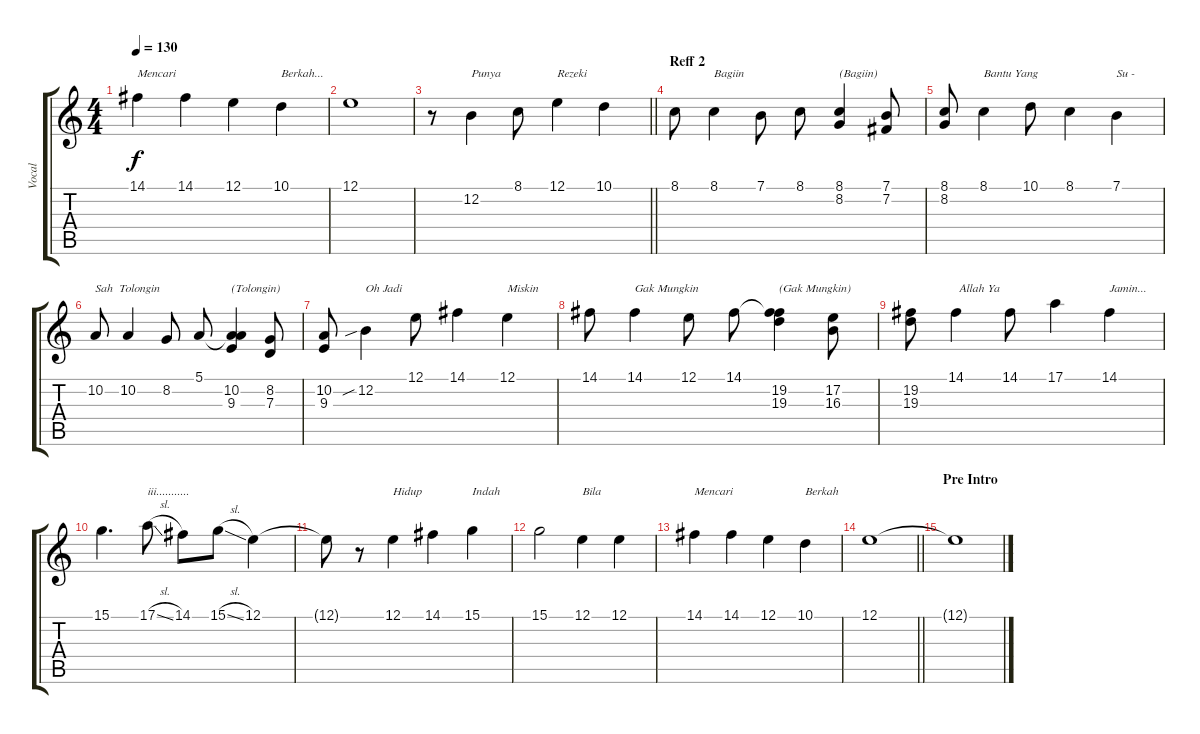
\track ("Vocal" "Vocal") {instrument lead1square}
\staff {score tabs}
\tuning (E4 B3 G3 D3 A2 E2) {hide}
\ts (4 4)
\tempo 130
\clef g2
\ks c
14.1.4{txt "Mencari" dy f} 14.1.4 12.1.4 10.1.4{txt "Berkah..."} |
12.1.1 |
\barLineRight lightlight
r.8 12.2.4{txt "Punya"} 8.1.8 12.1.4{txt "Rezeki"} 10.1.4 |
\section ("" "Reff 2")
8.1.8 8.1.4{txt "Bagiin"} 7.1.8 8.1.8 (8.1 8.2).4{txt "(Bagiin)"} (7.1 7.2).8 |
(8.1 8.2).8 8.1.4{txt "Bantu Yang "} 10.1.8 8.1.4 7.1.4{txt "Su -"} |
10.2.8{txt "Sah  Tolongin "} 10.2.4 8.2.8 5.1.8 (5.1{t} 10.2 9.3).4{txt "(Tolongin)"} (8.2 7.3).8 |
(10.2 9.3).8 12.2{sib}.4{txt "Oh Jadi "} 12.1.8 14.1.4 12.1.4{txt "Miskin "} |
14.1.8 14.1.4{txt "Gak Mungkin "} 12.1.8 14.1.8 (14.1{t} 19.2 19.3).4{txt "(Gak Mungkin)"} (17.2 16.3).8 |
(19.2 19.3).8 14.1.4{txt " Allah Ya"} 14.1.8 17.1.4 14.1.4{txt "Jamin..."} |
15.1.4{d} 17.1{sl}.8{txt "iii..........."} 14.1.8 15.1{sl}.8 12.1.4 |
12.1{t}.8 r.8 12.1.4{txt "Hidup "} 14.1.4 15.1.4{txt "Indah "} |
15.1.2 12.1.4{txt "Bila "} 12.1.4 |
14.1.4{txt "Mencari "} 14.1.4 12.1.4 10.1.4{txt "Berkah"} |
\barLineRight lightlight
12.1.1 |
\section ("" "Pre Intro")
12.1{t}.1
